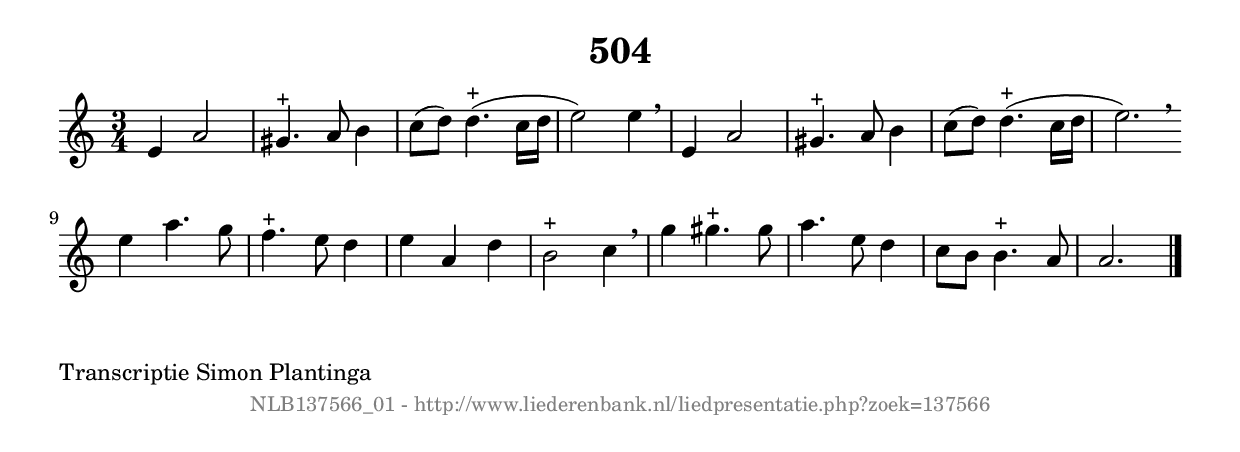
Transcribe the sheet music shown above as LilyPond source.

%
% produced by wce2krn 1.64 (7 June 2014)
%
\version"2.16"
#(append! paper-alist '(("long" . (cons (* 210 mm) (* 2000 mm)))))
#(set-default-paper-size "long")
sb = {\breathe}
mBreak = {\breathe }
bBreak = {\breathe }
x = {\once\override NoteHead #'style = #'cross }
gl=\glissando
itime={\override Staff.TimeSignature #'stencil = ##f }
ficta = {\once\set suggestAccidentals = ##t}
fine = {\once\override Score.RehearsalMark #'self-alignment-X = #1 \mark \markup {\italic{Fine}}}
dc = {\once\override Score.RehearsalMark #'self-alignment-X = #1 \mark \markup {\italic{D.C.}}}
dcf = {\once\override Score.RehearsalMark #'self-alignment-X = #1 \mark \markup {\italic{D.C. al Fine}}}
dcc = {\once\override Score.RehearsalMark #'self-alignment-X = #1 \mark \markup {\italic{D.C. al Coda}}}
ds = {\once\override Score.RehearsalMark #'self-alignment-X = #1 \mark \markup {\italic{D.S.}}}
dsf = {\once\override Score.RehearsalMark #'self-alignment-X = #1 \mark \markup {\italic{D.S. al Fine}}}
dsc = {\once\override Score.RehearsalMark #'self-alignment-X = #1 \mark \markup {\italic{D.S. al Coda}}}
pv = {\set Score.repeatCommands = #'((volta "1"))}
sv = {\set Score.repeatCommands = #'((volta "2"))}
tv = {\set Score.repeatCommands = #'((volta "3"))}
qv = {\set Score.repeatCommands = #'((volta "4"))}
xv = {\set Score.repeatCommands = #'((volta #f))}
\header{ tagline = ""
title = "504"
}
\score {{
\key a \minor
\relative g'
{
\set melismaBusyProperties = #'()
\time 3/4
\tempo 4=120
\override Score.MetronomeMark #'transparent = ##t
\override Score.RehearsalMark #'break-visibility = #(vector #t #t #f)
e4 a2 | gis4.^"+" a8 b4 | c8( d8) d4.(^"+" c16 d16 | e2) e4 \sb | e,4 a2 | gis4.^"+" a8 b4 | c8( d8) d4.(^"+" c16 d16 | e2.) \bar ":|:" \bBreak
e4 a4. g8 | f4.^"+" e8 d4 | e4 a,4 d4 | b2^"+" c4 \sb | g'4 gis4.^"+" gis8 | a4. e8 d4 | c8 b8 b4.^"+" a8 | a2. \bar "|."
 }}
 \midi { }
 \layout {
            indent = 0.0\cm
}
}
\markup { \wordwrap-string #" 
Transcriptie Simon Plantinga
"}
\markup { \vspace #0 } \markup { \with-color #grey \fill-line { \center-column { \smaller "NLB137566_01 - http://www.liederenbank.nl/liedpresentatie.php?zoek=137566" } } }
